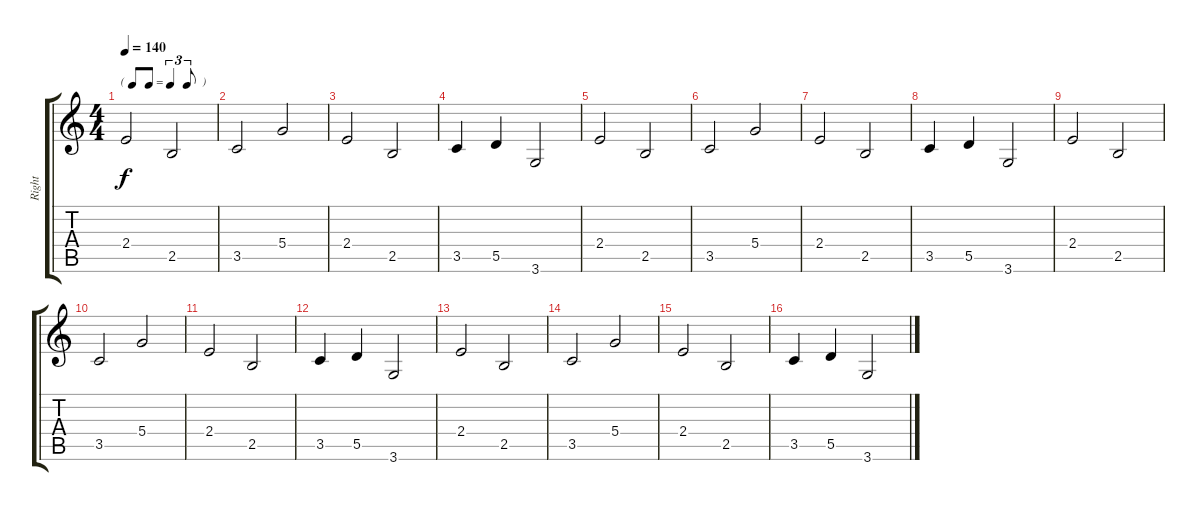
\track ("Right" "Right") {instrument overdrivenguitar}
\staff {score tabs}
\tuning (E4 B3 G3 D3 A2 E2) {hide}
\ts (4 4)
\tf triplet8th
\tempo 140
\clef g2
\ks c
2.4.2{dy f} 2.5.2 |
3.5.2 5.4.2 |
2.4.2 2.5.2 |
3.5.4 5.5.4 3.6.2 |
2.4.2 2.5.2 |
3.5.2 5.4.2 |
2.4.2 2.5.2 |
3.5.4 5.5.4 3.6.2 |
2.4.2 2.5.2 |
3.5.2 5.4.2 |
2.4.2 2.5.2 |
3.5.4 5.5.4 3.6.2 |
2.4.2 2.5.2 |
3.5.2 5.4.2 |
2.4.2 2.5.2 |
3.5.4 5.5.4 3.6.2
